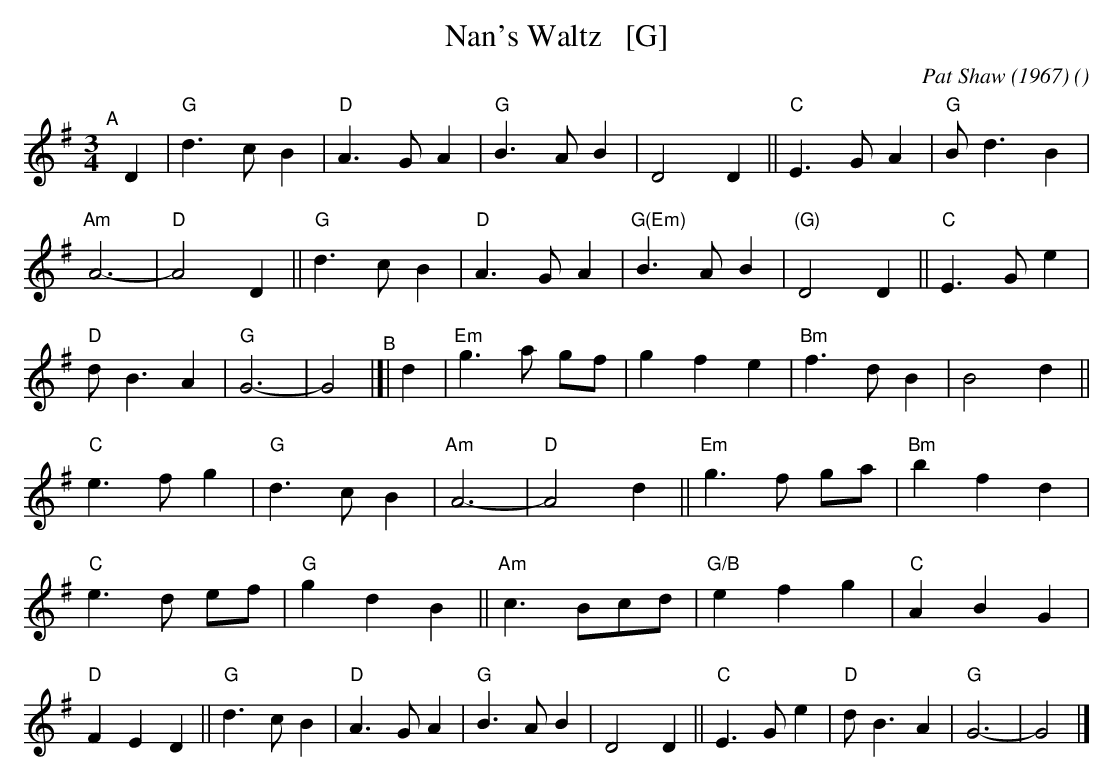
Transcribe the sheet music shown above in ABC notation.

X:1
T: Nan's Waltz   [G]
C: Pat Shaw (1967)
O:
M: 3/4
L: 1/8
K: G
"^A"[|] D2 |\
"G"d3cB2 | "D"A3GA2 | "G"B3AB2 | D4D2 || "C"E3GA2 |"G"Bd3B2 | "Am"A6- | "D"A4 D2 || "G"d3cB2 | "D"A3GA2 |
"G(Em)"B3AB2 | "(G)"D4D2 || "C"E3Ge2 | "D"dB3A2 | "G"G6- | G4 "^B"|[| d2 | "Em"g3a gf | g2f2e2 | "Bm"f3dB2 | B4d2 ||
"C"e3fg2 | "G"d3cB2 | "Am"A6- | "D"A4d2 || "Em"g3f ga | "Bm"b2f2d2 | "C"e3d ef | "G"g2d2B2 || "Am"c3Bcd | "G/B"e2f2g2 |
"C"A2B2G2 | "D"F2E2D2 || "G"d3cB2 | "D"A3GA2 | "G"B3AB2 | D4D2 || "C"E3Ge2 | "D"dB3A2 | "G"G6- | G4 |]
